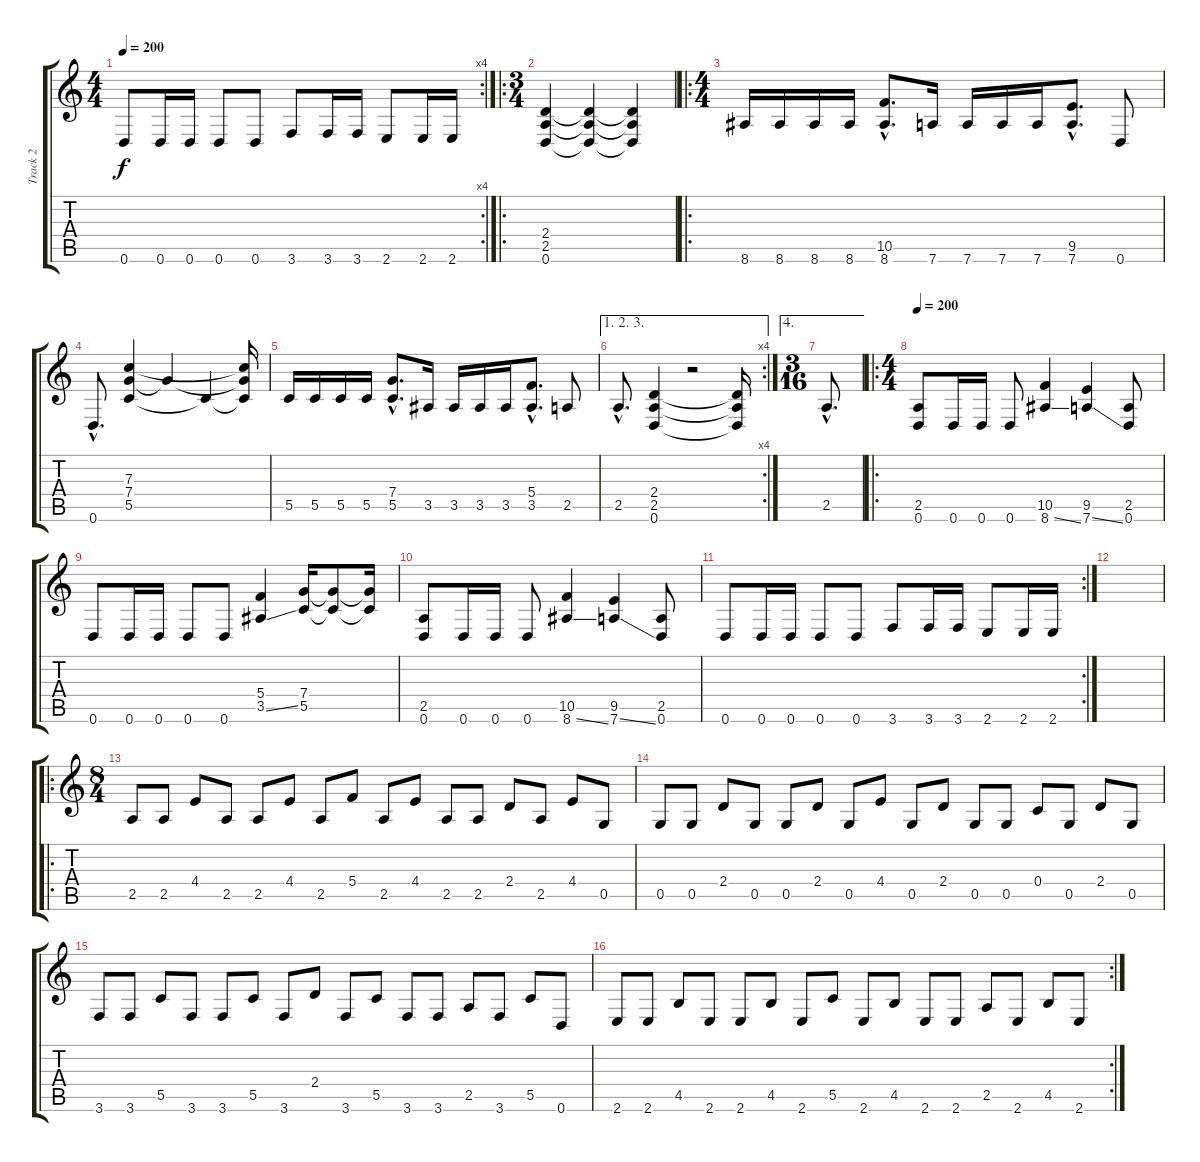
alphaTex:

\track ("Track 2" "Track 2") {instrument distortionguitar}
\staff {score tabs}
\tuning (D4 A3 F3 C3 G2 D2) {hide}
\rc 4
\ts (4 4)
\tempo 200
\clef g2
\ks c
0.6.8{dy f} 0.6.16 0.6.16 0.6.8 0.6.8 3.6.8 3.6.16 3.6.16 2.6.8 2.6.16 2.6.16 |
\ro
\ts (3 4)
(2.4 2.5 0.6).4 (2.4{t} 2.5{t} 0.6{t}).4 (2.4{t} 2.5{t} 0.6{t}).4 |
\ro
\ts (4 4)
8.6.16 8.6.16 8.6.16 8.6.16 (10.5{hac} 8.6{hac}).8{d} 7.6.16 7.6.16 7.6.16 7.6.16 (9.5{hac} 7.6{hac}).8{d} 0.6.8 |
0.6{hac}.8{d} (7.3 7.4 5.5).4 7.4{t}.4 5.5{t}.4 (7.3{t} 7.4{t} 5.5{t}).16 |
5.5.16 5.5.16 5.5.16 5.5.16 (7.4{hac} 5.5{hac}).8{d} 3.5.16 3.5.16 3.5.16 3.5.16 (5.4{hac} 3.5{hac}).8{d} 2.5.8 |
\ae (1 2 3)
\rc 4
2.5{hac}.8{d} (2.4 2.5 0.6).4 r.2 (2.4{t} 2.5{t} 0.6{t}).16 |
\ae 4
\ts (3 16)
2.5{hac}.8{d} |
\ro
\ts (4 4)
\tempo 200
(2.5 0.6).8 0.6.16 0.6.16 0.6.8 (10.5 8.6{ss}).4 (9.5 7.6{ss}).4 (2.5 0.6).8 |
0.6.8 0.6.16 0.6.16 0.6.8 0.6.8 (5.4 3.5{ss}).4 (7.4 5.5).16 (7.4{t} 5.5{t}).8 (7.4{t} 5.5{t}).16 |
(2.5 0.6).8 0.6.16 0.6.16 0.6.8 (10.5 8.6{ss}).4 (9.5 7.6{ss}).4 (2.5 0.6).8 |
\rc 2
0.6.8 0.6.16 0.6.16 0.6.8 0.6.8 3.6.8 3.6.16 3.6.16 2.6.8 2.6.16 2.6.16 |
|
\ro
\ts (8 4)
2.5.8 2.5.8 4.4.8 2.5.8 2.5.8 4.4.8 2.5.8 5.4.8 2.5.8 4.4.8 2.5.8 2.5.8 2.4.8 2.5.8 4.4.8 0.5.8 |
0.5.8 0.5.8 2.4.8 0.5.8 0.5.8 2.4.8 0.5.8 4.4.8 0.5.8 2.4.8 0.5.8 0.5.8 0.4.8 0.5.8 2.4.8 0.5.8 |
3.6.8 3.6.8 5.5.8 3.6.8 3.6.8 5.5.8 3.6.8 2.4.8 3.6.8 5.5.8 3.6.8 3.6.8 2.5.8 3.6.8 5.5.8 0.6.8 |
\rc 2
2.6.8 2.6.8 4.5.8 2.6.8 2.6.8 4.5.8 2.6.8 5.5.8 2.6.8 4.5.8 2.6.8 2.6.8 2.5.8 2.6.8 4.5.8 2.6.8
